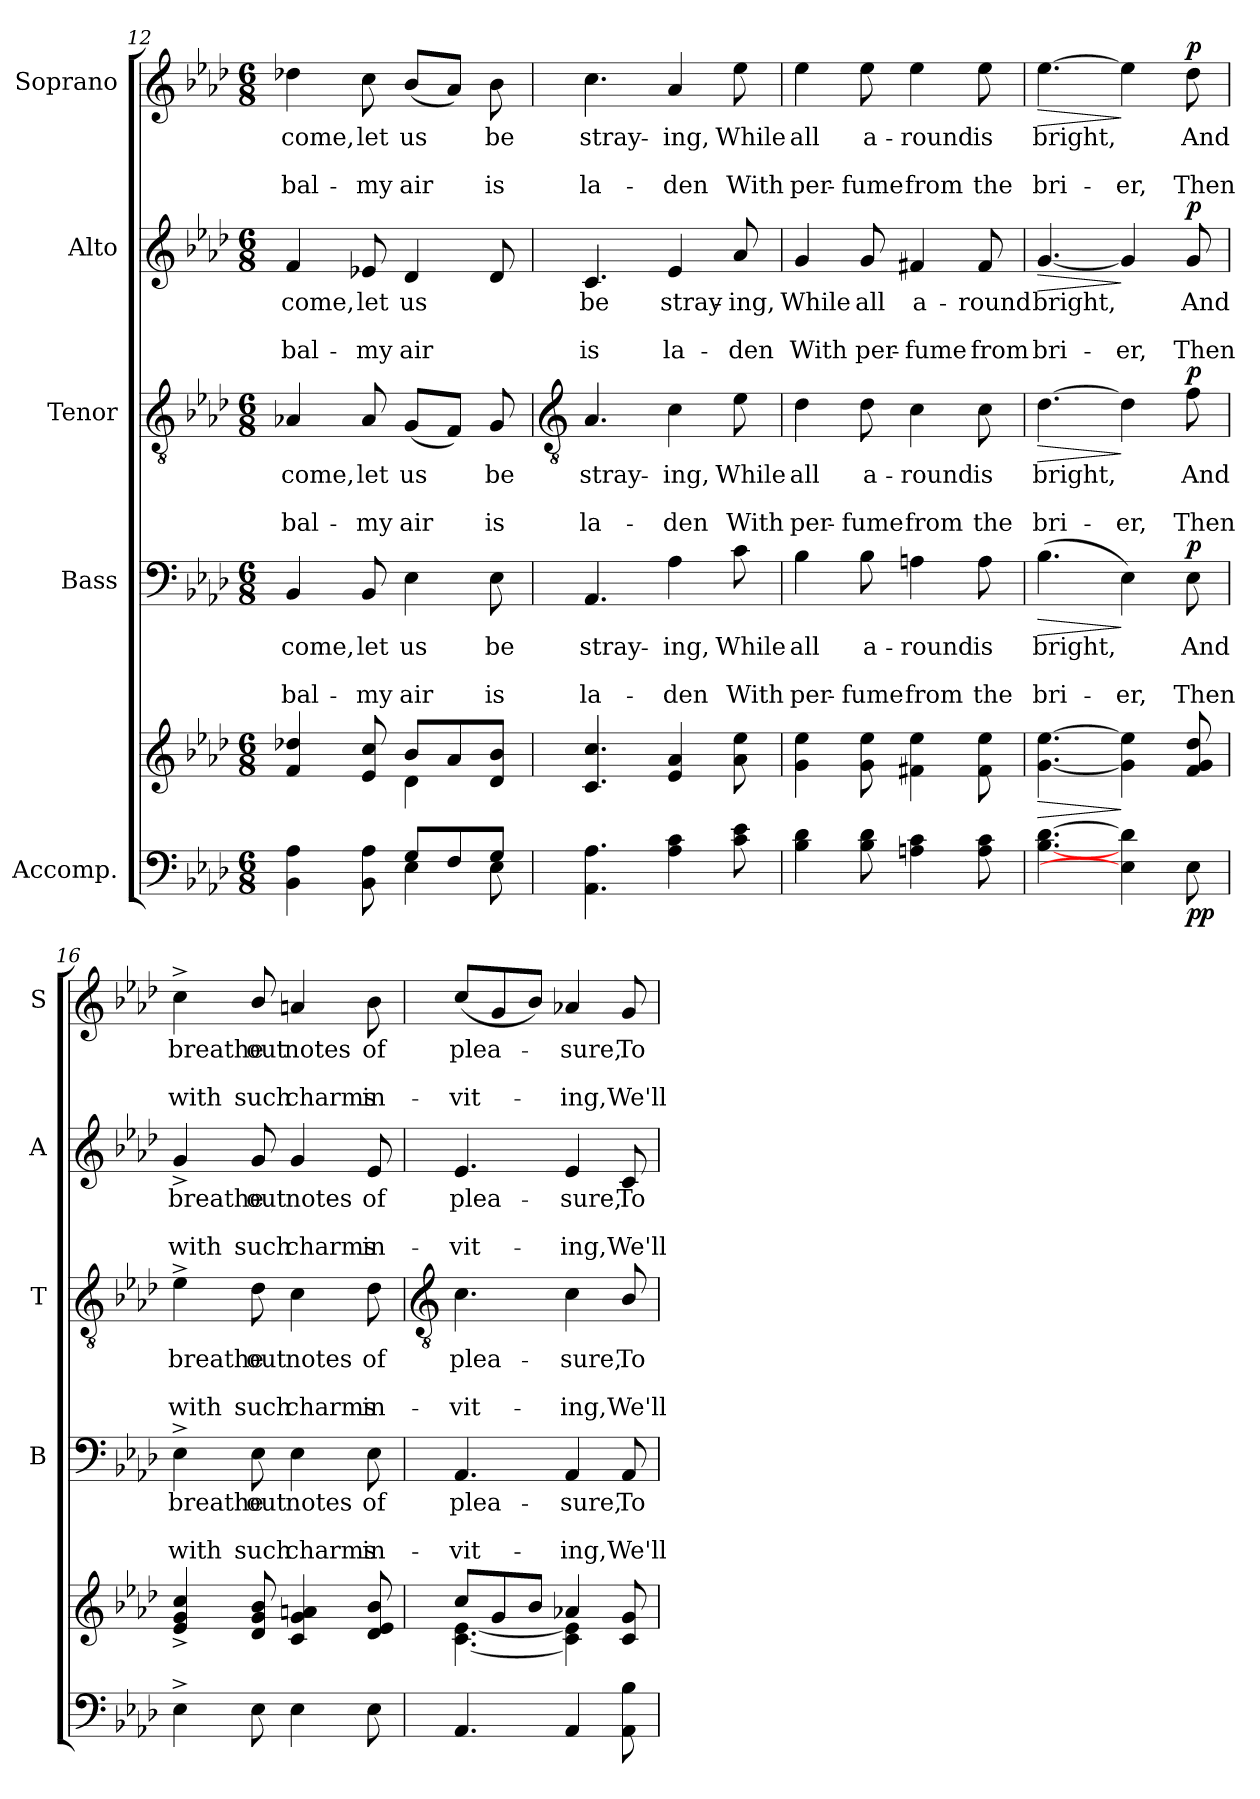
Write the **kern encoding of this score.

**kern	**kern	**dynam	**kern	**text	**text	**text	**dynam	**kern	**text	**text	**text	**dynam	**kern	**text	**text	**text	**dynam	**kern	**text	**text	**text	**dynam
*part5	*part5	*part5	*part4	*part4	*part4	*part4	*part4	*part3	*part3	*part3	*part3	*part3	*part2	*part2	*part2	*part2	*part2	*part1	*part1	*part1	*part1	*part1
*staff6	*staff5	*staff5/6	*staff4	*staff4	*staff4	*staff4	*staff4	*staff3	*staff3	*staff3	*staff3	*staff3	*staff2	*staff2	*staff2	*staff2	*staff2	*staff1	*staff1	*staff1	*staff1	*staff1
*I"Accomp.	*	*	*I"Bass	*	*	*	*	*I"Tenor	*	*	*	*	*I"Alto	*	*	*	*	*I"Soprano	*	*	*	*
*	*	*	*I'B	*	*	*	*	*I'T	*	*	*	*	*I'A	*	*	*	*	*I'S	*	*	*	*
*clefF4	*clefG2	*	*clefF4	*	*	*	*	*clefGv2	*	*	*	*	*clefG2	*	*	*	*	*clefG2	*	*	*	*
*k[b-e-a-d-]	*k[b-e-a-d-]	*	*k[b-e-a-d-]	*	*	*	*	*k[b-e-a-d-]	*	*	*	*	*k[b-e-a-d-]	*	*	*	*	*k[b-e-a-d-]	*	*	*	*
*A-:	*A-:	*	*A-:	*	*	*	*	*A-:	*	*	*	*	*A-:	*	*	*	*	*A-:	*	*	*	*
*M6/8	*M6/8	*	*M6/8	*	*	*	*	*M6/8	*	*	*	*	*M6/8	*	*	*	*	*M6/8	*	*	*	*
=12	=12	=12	=12	=12	=12	=12	=12	=12	=12	=12	=12	=12	=12	=12	=12	=12	=12	=12	=12	=12	=12	=12
*^	*^	*	*	*	*	*	*	*	*	*	*	*	*	*	*	*	*	*	*	*	*	*
!	!	!	!	!	!	!LO:LY:b	!	!LO:LY:b	!	!	!LO:LY:b	!	!LO:LY:b	!	!	!LO:LY:b	!	!LO:LY:b	!	!	!LO:LY:b	!	!LO:LY:b	!
4.ryy	4BB-\ 4A-\	4f/ 4dd-X/	4.ryy	.	4BB-	come,	.	bal-	.	4A-X	come,	.	bal-	.	4f	come,	.	bal-	.	4dd-X	come,	.	bal-	.
!	!	!	!	!	!	!LO:LY:b	!	!LO:LY:b	!	!	!LO:LY:b	!	!LO:LY:b	!	!	!LO:LY:b	!	!LO:LY:b	!	!	!LO:LY:b	!	!LO:LY:b	!
.	8BB-\ 8A-\	8e-/ 8cc/	.	.	8BB-	-let	.	my	.	8A-	-let	.	my	.	8e-X	-let	.	my	.	8cc	-let	.	my	.
!	!	!	!	!	!	!LO:LY:b	!	!LO:LY:b	!	!	!LO:LY:b	!	!LO:LY:b	!	!	!LO:LY:b	!	!LO:LY:b	!	!	!LO:LY:b	!	!LO:LY:b	!
8G/L	4E-\	8b-/L	4d-\	.	4E-	us	.	air	.	(<8GL	us	.	air	.	4d-	us	.	air	.	(<8b-L	us	.	air	.
8F/	.	8a-/	.	.	.	.	.	.	.	8FJ)	.	.	.	.	.	.	.	.	.	8a-J)	.	.	.	.
!	!	!	!	!	!	!LO:LY:b	!	!LO:LY:b	!	!	!LO:LY:b	!	!LO:LY:b	!	!	!	!	!	!	!	!LO:LY:b	!	!LO:LY:b	!
8G/J	8E-\	8d-/ 8b-/J	8ryy	.	8E-	be	.	is	.	8G	be	.	is	.	8d-	.	.	.	.	8b-	be	.	is	.
*v	*v	*	*	*	*	*	*	*	*	*	*	*	*	*	*	*	*	*	*	*	*	*	*	*
*	*v	*v	*	*	*	*	*	*	*	*	*	*	*	*	*	*	*	*	*	*	*	*	*
!!LO:LB:g=z
=13	=13	=13	=13	=13	=13	=13	=13	=13	=13	=13	=13	=13	=13	=13	=13	=13	=13	=13	=13	=13	=13	=13
*	*	*	*	*	*	*	*	*clefGv2	*	*	*	*	*	*	*	*	*	*	*	*	*	*
*^	*^	*	*	*	*	*	*	*	*	*	*	*	*	*	*	*	*	*	*	*	*	*
!	!	!	!	!	!	!LO:LY:b	!	!LO:LY:b	!	!	!LO:LY:b	!	!LO:LY:b	!	!	!LO:LY:b	!	!LO:LY:b	!	!	!LO:LY:b	!	!LO:LY:b	!
*v	*v	*	*	*	*	*	*	*	*	*	*	*	*	*	*	*	*	*	*	*	*	*	*	*
*	*v	*v	*	*	*	*	*	*	*	*	*	*	*	*	*	*	*	*	*	*	*	*	*
4.AA- 4.A-	4.c 4.cc	.	4.AA-	stray-	.	-la-	.	4.A-	stray-	.	-la-	.	4.c	be	.	is	.	4.cc	stray-	.	-la-	.
!	!	!	!	!LO:LY:b	!	!LO:LY:b	!	!	!LO:LY:b	!	!LO:LY:b	!	!	!LO:LY:b	!	!LO:LY:b	!	!	!LO:LY:b	!	!LO:LY:b	!
4A- 4c	4e- 4a-	.	4A-	-ing,	.	den	.	4c	-ing,	.	den	.	4e-	stray-	.	-la-	.	4a-	-ing,	.	den	.
!	!	!	!	!LO:LY:b	!	!LO:LY:b	!	!	!LO:LY:b	!	!LO:LY:b	!	!	!LO:LY:b	!	!LO:LY:b	!	!	!LO:LY:b	!	!LO:LY:b	!
8c 8e-	8a- 8ee-	.	8c	While	.	With	.	8e-	While	.	With	.	8a-	-ing,	.	den	.	8ee-	While	.	With	.
=14	=14	=14	=14	=14	=14	=14	=14	=14	=14	=14	=14	=14	=14	=14	=14	=14	=14	=14	=14	=14	=14	=14
!	!	!	!	!LO:LY:b	!	!LO:LY:b	!	!	!LO:LY:b	!	!LO:LY:b	!	!	!LO:LY:b	!	!LO:LY:b	!	!	!LO:LY:b	!	!LO:LY:b	!
4B- 4d-	4g 4ee-	.	4B-	all	.	per-	.	4d-	all	.	per-	.	4g	While	.	With	.	4ee-	all	.	per-	.
!	!	!	!	!LO:LY:b	!	!LO:LY:b	!	!	!LO:LY:b	!	!LO:LY:b	!	!	!LO:LY:b	!	!LO:LY:b	!	!	!LO:LY:b	!	!LO:LY:b	!
8B- 8d-	8g 8ee-	.	8B-	-a-	.	-fume	.	8d-	-a-	.	-fume	.	8g	all	.	per-	.	8ee-	-a-	.	-fume	.
!	!	!	!	!LO:LY:b	!	!LO:LY:b	!	!	!LO:LY:b	!	!LO:LY:b	!	!	!LO:LY:b	!	!LO:LY:b	!	!	!LO:LY:b	!	!LO:LY:b	!
4An 4c	4f#X 4ee-	.	4An	round	.	from	.	4c	round	.	from	.	4f#X	-a-	.	-fume	.	4ee-	round	.	from	.
!	!	!	!	!LO:LY:b	!	!LO:LY:b	!	!	!LO:LY:b	!	!LO:LY:b	!	!	!LO:LY:b	!	!LO:LY:b	!	!	!LO:LY:b	!	!LO:LY:b	!
8A 8c	8f# 8ee-	.	8A	is	.	the	.	8c	is	.	the	.	8f#	round	.	from	.	8ee-	is	.	the	.
=15	=15	=15	=15	=15	=15	=15	=15	=15	=15	=15	=15	=15	=15	=15	=15	=15	=15	=15	=15	=15	=15	=15
!	!	!LO:HP:b	!	!LO:LY:b	!	!LO:LY:b	!LO:HP:b	!	!LO:LY:b	!	!LO:LY:b	!LO:HP:b	!	!LO:LY:b	!	!LO:LY:b	!LO:HP:b	!	!LO:LY:b	!	!LO:LY:b	!LO:HP:b
[4.B- [4.d-	[4.g [4.ee-	>	(>4.B-	bright,	.	bri-	>	[4.d-	bright,	.	bri-	>	[4.g	bright,	.	bri-	>	[4.ee-	bright,	.	bri-	>
!	!	!	!	!	!	!LO:LY:b	!	!	!	!	!LO:LY:b	!	!	!	!	!LO:LY:b	!	!	!	!	!LO:LY:b	!
4E-] 4d-]	4g] 4ee-]	]	4E-)	.	.	-er,	]	4d-]	.	.	-er,	]	4g]	.	.	-er,	]	4ee-]	.	.	-er,	]
!	!	!LO:DY:b=2	!	!LO:LY:b	!	!LO:LY:b	!	!	!LO:LY:b	!	!LO:LY:b	!	!	!LO:LY:b	!	!LO:LY:b	!	!	!LO:LY:b	!	!LO:LY:b	!
!	!	!LO:DY:n=1:b	!	!	!	!	!LO:DY:b	!	!	!	!	!LO:DY:b	!	!	!	!	!LO:DY:b	!	!	!	!	!LO:DY:b
8E-	8f 8g 8dd-	p p	8E-	And	.	Then	p	8f	And	.	Then	p	8g	And	.	Then	p	8dd-	And	.	Then	p
=16	=16	=16	=16	=16	=16	=16	=16	=16	=16	=16	=16	=16	=16	=16	=16	=16	=16	=16	=16	=16	=16	=16
!	!	!	!	!LO:LY:b	!	!LO:LY:b	!	!	!LO:LY:b	!	!LO:LY:b	!	!	!LO:LY:b	!	!LO:LY:b	!	!	!LO:LY:b	!	!LO:LY:b	!
4E-^	4e-^ 4g^ 4cc^	.	4E-^	breathe	.	with	.	4e-^	breathe	.	with	.	4g^	breathe	.	with	.	4cc^	breathe	.	with	.
!	!	!	!	!LO:LY:b	!	!LO:LY:b	!	!	!LO:LY:b	!	!LO:LY:b	!	!	!LO:LY:b	!	!LO:LY:b	!	!	!LO:LY:b	!	!LO:LY:b	!
8E-	8d-/ 8g/ 8b-/	.	8E-	out	.	such	.	8d-	out	.	such	.	8g	out	.	such	.	8b-/	out	.	such	.
!	!	!	!	!LO:LY:b	!	!LO:LY:b	!	!	!LO:LY:b	!	!LO:LY:b	!	!	!LO:LY:b	!	!LO:LY:b	!	!	!LO:LY:b	!	!LO:LY:b	!
4E-	4c 4g 4an	.	4E-	notes	.	charms	.	4c	notes	.	charms	.	4g	notes	.	charms	.	4an	notes	.	charms	.
!	!	!	!	!LO:LY:b	!	!LO:LY:b	!	!	!LO:LY:b	!	!LO:LY:b	!	!	!LO:LY:b	!	!LO:LY:b	!	!	!LO:LY:b	!	!LO:LY:b	!
8E-	8d- 8e- 8b-	.	8E-	of	.	in-	.	8d-	of	.	in-	.	8e-	of	.	in-	.	8b-	of	.	in-	.
!!LO:LB:g=z
=17	=17	=17	=17	=17	=17	=17	=17	=17	=17	=17	=17	=17	=17	=17	=17	=17	=17	=17	=17	=17	=17	=17
*	*	*	*	*	*	*	*	*clefGv2	*	*	*	*	*	*	*	*	*	*	*	*	*	*
*	*^	*	*	*	*	*	*	*	*	*	*	*	*	*	*	*	*	*	*	*	*	*
!	!	!	!	!	!LO:LY:b	!	!LO:LY:b	!	!	!LO:LY:b	!	!LO:LY:b	!	!	!LO:LY:b	!	!LO:LY:b	!	!	!LO:LY:b	!	!LO:LY:b	!
4.AA-	8ccL	[4.c\ [4.e-\	.	4.AA-	-plea-	.	-vit-	.	4.c	-plea-	.	-vit-	.	4.e-	-plea-	.	-vit-	.	(<8ccL	-plea-	.	vit-	.
.	8g	.	.	.	.	.	.	.	.	.	.	.	.	.	.	.	.	.	8g	.	.	.	.
.	8b-/J	.	.	.	.	.	.	.	.	.	.	.	.	.	.	.	.	.	8b-/J)	.	.	.	.
!	!	!	!	!	!LO:LY:b	!	!LO:LY:b	!	!	!LO:LY:b	!	!LO:LY:b	!	!	!LO:LY:b	!	!LO:LY:b	!	!	!LO:LY:b	!	!LO:LY:b	!
4AA-	4a-X	4c\] 4e-\]	.	4AA-	-sure,	.	ing,	.	4c	-sure,	.	ing,	.	4e-	-sure,	.	ing,	.	4a-X	sure,	.	ing,	.
!	!	!	!	!	!LO:LY:b	!	!LO:LY:b	!	!	!LO:LY:b	!	!LO:LY:b	!	!	!LO:LY:b	!	!LO:LY:b	!	!	!LO:LY:b	!	!LO:LY:b	!
8AA- 8B-	8c 8g	8ryy	.	8AA-	To	.	We'll	.	8B-/	To	.	We'll	.	8c	To	.	We'll	.	8g	To	.	We'll	.
*	*v	*v	*	*	*	*	*	*	*	*	*	*	*	*	*	*	*	*	*	*	*	*	*
=	=	=	=	=	=	=	=	=	=	=	=	=	=	=	=	=	=	=	=	=	=	=
*-	*-	*-	*-	*-	*-	*-	*-	*-	*-	*-	*-	*-	*-	*-	*-	*-	*-	*-	*-	*-	*-	*-
